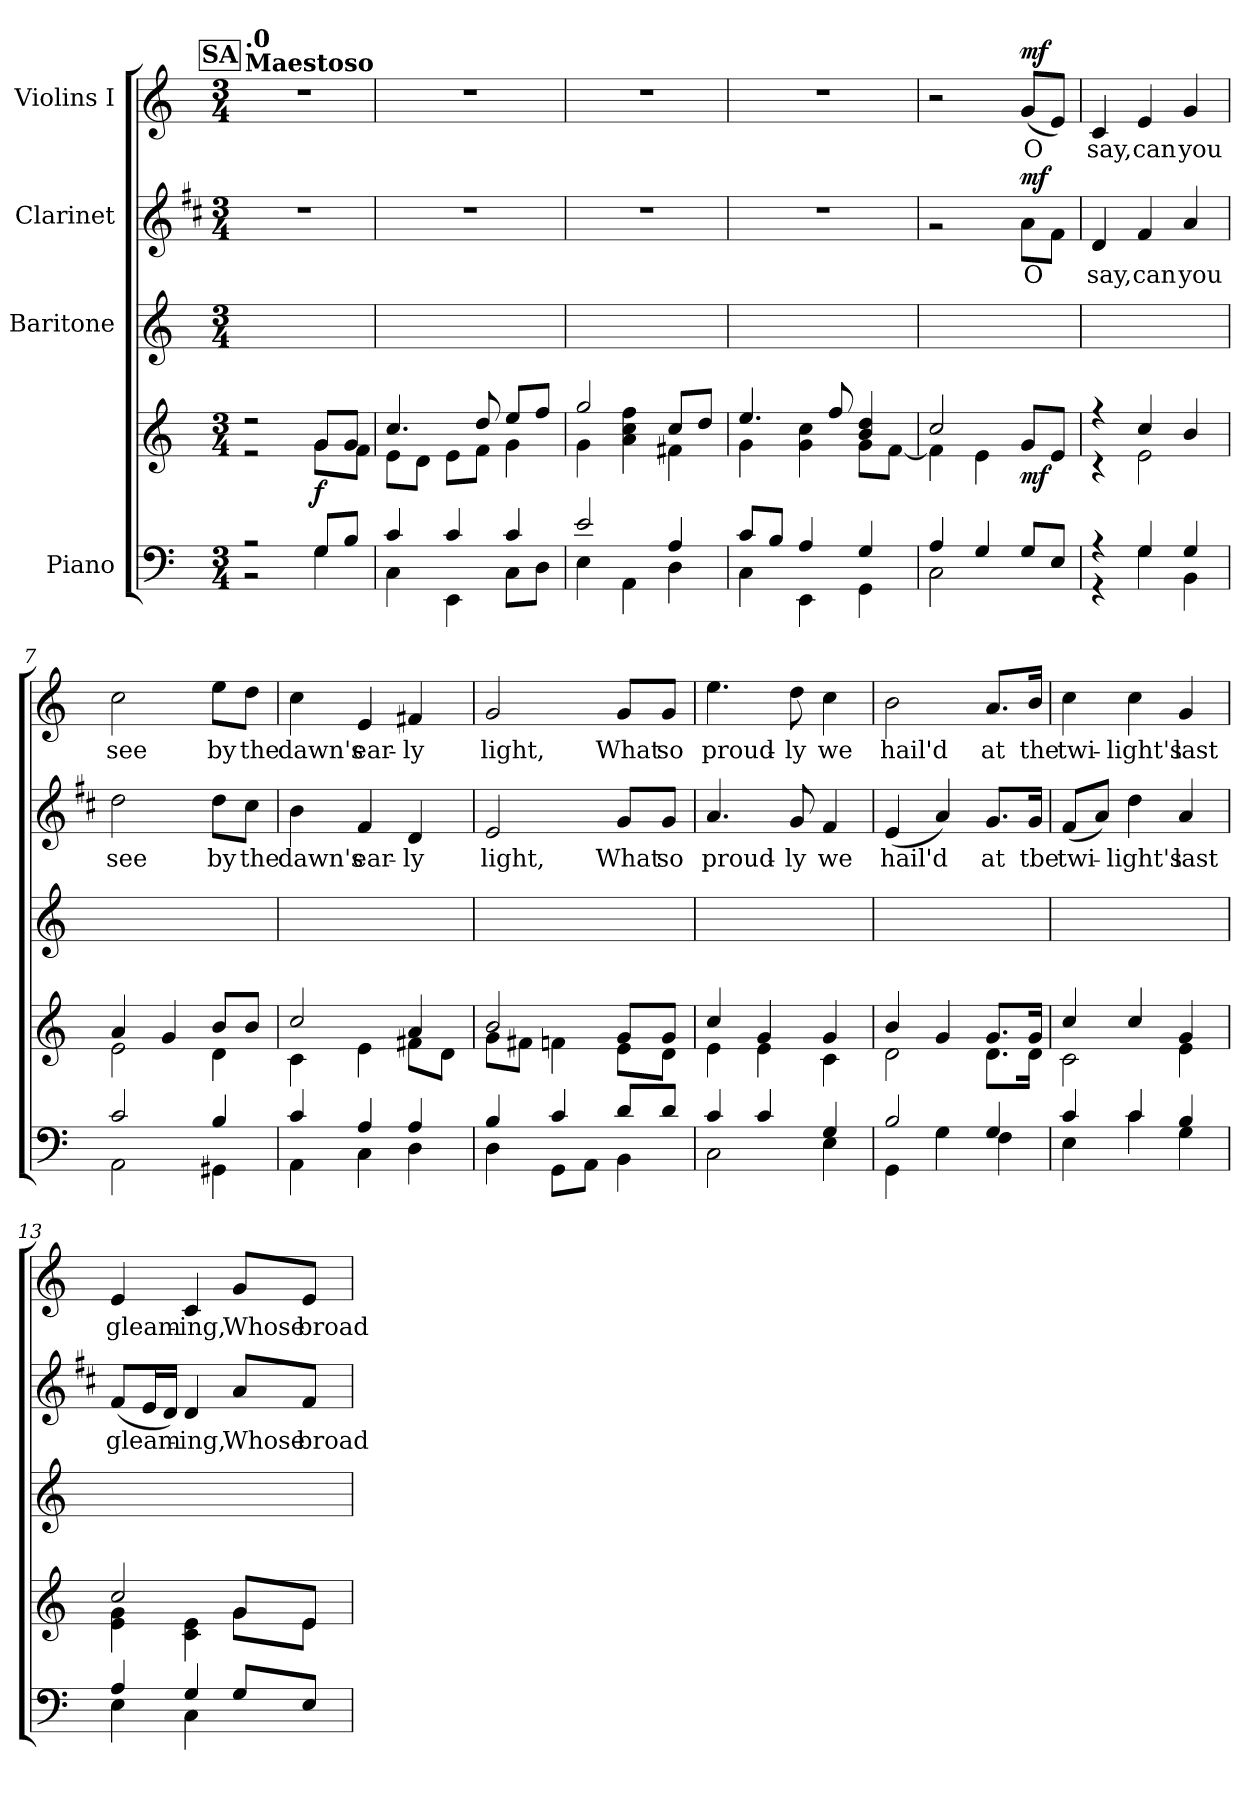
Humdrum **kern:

**kern	**kern	**dynam	**kern	**kern	**text	**dynam	**kern	**text	**dynam
*part4	*part4	*part4	*part3	*part2	*part2	*part2	*part1	*part1	*part1
*staff5	*staff4	*staff4/5	*staff3	*staff2	*staff2	*staff2	*staff1	*staff1	*staff1
*I"Piano	*	*	*I"Baritone	*I"Clarinet	*	*	*I"Violins I	*	*
*clefF4	*clefG2	*	*clefG2	*clefG2	*	*	*clefG2	*	*
*	*	*	*ITrd12c21	*ITrd1c2	*	*	*	*	*
*k[]	*k[]	*	*k[]	*k[]	*	*	*k[]	*	*
*M3/4	*M3/4	*	*M3/4	*M3/4	*	*	*M3/4	*	*
*MM76	*MM76	*	*MM76	*MM76	*	*	*MM76	*	*
!!LO:REH:place=s1:a:fs=14:t=SA
=1	=1	=1	=1	=1	=1	=1	=1	=1	=1
*^	*^	*	*	*	*	*	*	*	*
!	!	!	!	!	!	!	!	!	!LO:TX:a:B:t=Maestoso	!	!
!	!	!	!	!	!	!	!	!	!LO:TX:a:B:t=.0	!	!
2r	2r	2r	2r	.	2.ryy	2.r	.	.	2.r	.	.
!	!	!	!	!LO:DY:b	!	!	!	!	!	!	!
8G/L	4G\	8g/L	8g\L	f	.	.	.	.	.	.	.
8B/J	.	8g/J	8f\J	.	.	.	.	.	.	.	.
=2	=2	=2	=2	=2	=2	=2	=2	=2	=2	=2	=2
4c/	4C\	4.cc/	8e\L	.	2.ryy	2.r	.	.	2.r	.	.
.	.	.	8d\J	.	.	.	.	.	.	.	.
4c/	4EE\	.	8e\L	.	.	.	.	.	.	.	.
.	.	8dd/	8f\J	.	.	.	.	.	.	.	.
4c/	8C\L	8ee/L	4g\	.	.	.	.	.	.	.	.
.	8D\J	8ff/J	.	.	.	.	.	.	.	.	.
=3	=3	=3	=3	=3	=3	=3	=3	=3	=3	=3	=3
2e/	4E\	2gg/	4g\	.	2.ryy	2.r	.	.	2.r	.	.
.	4AA\	.	4a\ 4cc\ 4ff\	.	.	.	.	.	.	.	.
4A/	4D\	8cc/L	4f#X\	.	.	.	.	.	.	.	.
.	.	8dd/J	.	.	.	.	.	.	.	.	.
=4	=4	=4	=4	=4	=4	=4	=4	=4	=4	=4	=4
8c/L	4C\	4.ee/	4g\	.	2.ryy	2.r	.	.	2.r	.	.
8B/J	.	.	.	.	.	.	.	.	.	.	.
4A/	4EE\	.	4g\ 4cc\	.	.	.	.	.	.	.	.
.	.	8ff/	.	.	.	.	.	.	.	.	.
4G/	4GG\	4b/ 4dd/	8g\L	.	.	.	.	.	.	.	.
.	.	.	[8f\J	.	.	.	.	.	.	.	.
=5	=5	=5	=5	=5	=5	=5	=5	=5	=5	=5	=5
*	*	*	*	*	*	*^	*	*	*	*	*
4A/	2C\	2cc/	4f\]	.	2.ryy	2.ryy	2r	.	.	2r	.	.
4G/	.	.	4e\	.	.	.	.	.	.	.	.	.
!	!	!	!	!LO:DY:b	!	!	!	!	!LO:DY:b	!	!	!LO:DY:b
8G/L	4ryy	8g/L	4ryy	mf	.	.	8g\L	O	mf	(8g/L	O	mf
8E/J	.	8e/J	.	.	.	.	8e\J	.	.	8e/J)	.	.
*	*	*	*	*	*	*v	*v	*	*	*	*	*
=6	=6	=6	=6	=6	=6	=6	=6	=6	=6	=6	=6
4r	4r	4r	4r	.	2.ryy	4c/	say,	.	4c/	say,	.
4G/	4G\	4cc/	2e\	.	.	4e/	can	.	4e/	can	.
4G/	4BB\	4b/	.	.	.	4g/	you	.	4g/	you	.
=7	=7	=7	=7	=7	=7	=7	=7	=7	=7	=7	=7
2c/	2AA\	4a/	2e\	.	2.ryy	2cc\	see	.	2cc\	see	.
.	.	4g/	.	.	.	.	.	.	.	.	.
4B/	4GG#X\	8b/L	4d\	.	.	8cc\L	by	.	8ee\L	by	.
.	.	8b/J	.	.	.	8b\J	the	.	8dd\J	the	.
=8	=8	=8	=8	=8	=8	=8	=8	=8	=8	=8	=8
4c/	4AA\	2cc/	4c\	.	2.ryy	4a\	dawn's	.	4cc\	dawn's	.
4A/	4C\	.	4e\	.	.	4e/	-ear-	.	4e/	-ear-	.
4A/	4D\	4a/	8f#X\L	.	.	4c/	ly	.	4f#X/	ly	.
.	.	.	8d\J	.	.	.	.	.	.	.	.
!!LO:LB:g=z
=9	=9	=9	=9	=9	=9	=9	=9	=9	=9	=9	=9
4B/	4D\	2b/	8g\L	.	2.ryy	2d/	light,	.	2g/	light,	.
.	.	.	8f#X\J	.	.	.	.	.	.	.	.
4c/	8GG\L	.	4fn\	.	.	.	.	.	.	.	.
.	8AA\J	.	.	.	.	.	.	.	.	.	.
8d/L	4BB\	8g/L	8e\L	.	.	8f/L	What	.	8g/L	What	.
8d/J	.	8g/J	8d\J	.	.	8f/J	so	.	8g/J	so	.
=10	=10	=10	=10	=10	=10	=10	=10	=10	=10	=10	=10
4c/	2C\	4cc/	4e\	.	2.ryy	4.g/	-proud-	.	4.ee\	-proud-	.
4c/	.	4g/	4e\	.	.	.	.	.	.	.	.
.	.	.	.	.	.	8f/	ly	.	8dd\	ly	.
4G/	4E\	4g/	4c\	.	.	4e/	we	.	4cc\	we	.
=11	=11	=11	=11	=11	=11	=11	=11	=11	=11	=11	=11
2B/	4GG\	4b/	2d\	.	2.ryy	(4d/	hail'd	.	2b\	hail'd	.
.	4G\	4g/	.	.	.	4g/)	.	.	.	.	.
4G/	4F\	8.g/L	8.d\L	.	.	8.f/L	at	.	8.a/L	at	.
.	.	16g/Jk	16d\Jk	.	.	16f/Jk	tbe	.	16b/Jk	the	.
=12	=12	=12	=12	=12	=12	=12	=12	=12	=12	=12	=12
4c/	4E\	4cc/	2c\	.	2.ryy	(8e/L	-twi-	.	4cc\	-twi-	.
.	.	.	.	.	.	8g/J)	.	.	.	.	.
4c/	4c\	4cc/	.	.	.	4cc\	light's	.	4cc\	light's	.
4B/	4G\	4g/	4e\	.	.	4g/	last	.	4g/	last	.
=13	=13	=13	=13	=13	=13	=13	=13	=13	=13	=13	=13
4A/	4E\	2cc/	4e\ 4g\	.	2.ryy	(8e/L	-gleam-	.	4e/	-gleam-	.
.	.	.	.	.	.	16d/L	.	.	.	.	.
.	.	.	.	.	.	16c/JJ)	.	.	.	.	.
4G/	4C\	.	4c\ 4e\	.	.	4c/	ing,	.	4c/	ing,	.
8G/L	4ryy	8g/L	8g\L	.	.	8g/L	Whose	.	8g/L	Whose	.
8E/J	.	8e/J	8e\J	.	.	8e/J	broad	.	8e/J	broad	.
*v	*v	*	*	*	*	*	*	*	*	*	*
*	*v	*v	*	*	*	*	*	*	*	*
=	=	=	=	=	=	=	=	=	=
*-	*-	*-	*-	*-	*-	*-	*-	*-	*-
